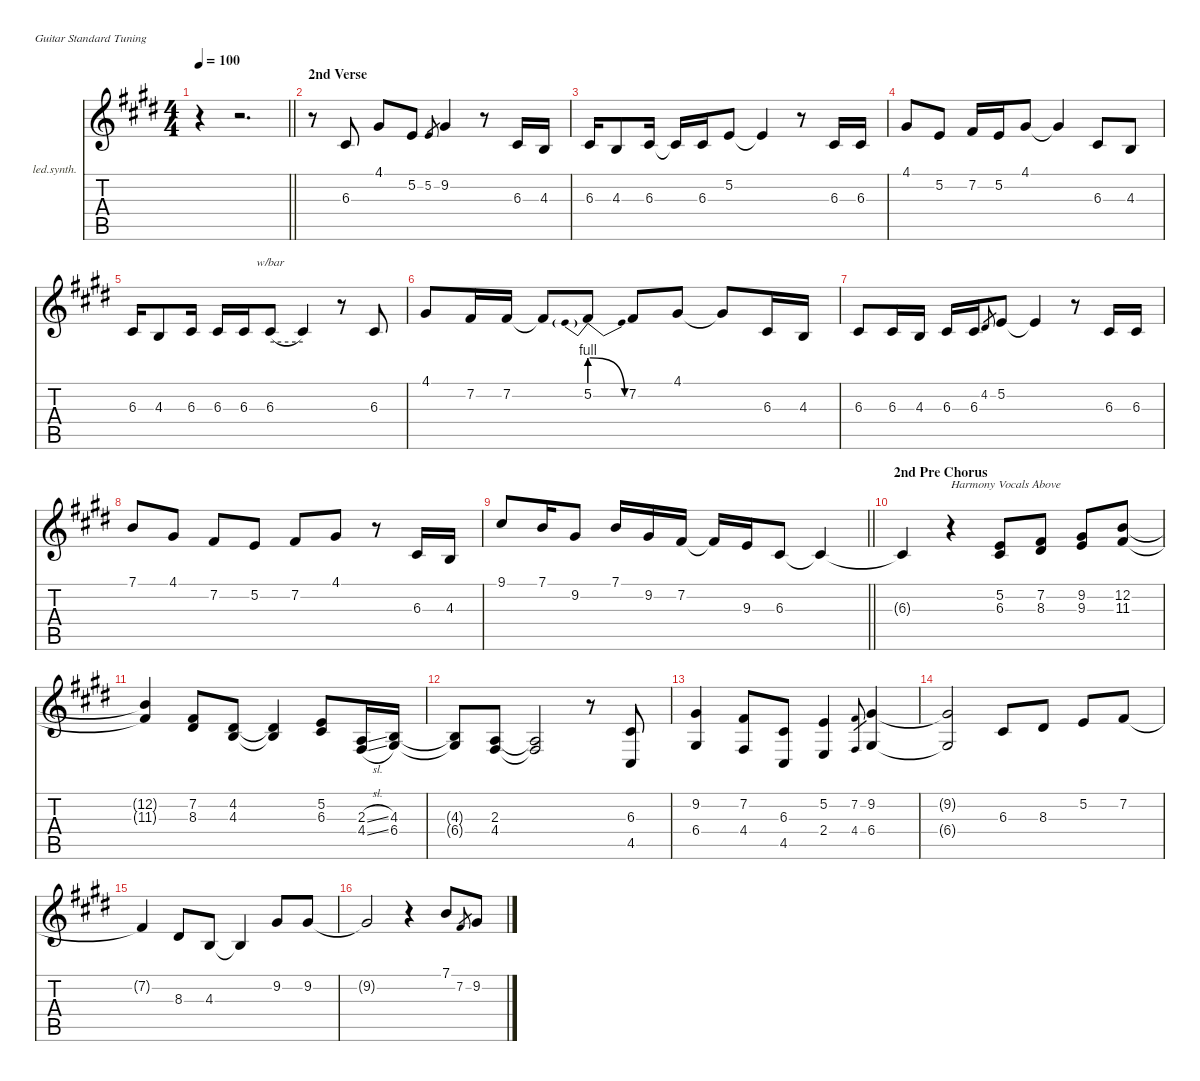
\defaultSystemsLayout 4
\hideDynamics
\bracketExtendMode nobrackets
\firstSystemTrackNameOrientation horizontal
\otherSystemsTrackNameOrientation horizontal
\track ("Vocals" "led.synth.") {instrument lead6voice}
\staff {score tabs}
\tuning (E4 B3 G3 D3 A2 E2)
\ts (4 4)
\tempo 100
\clef g2
\barLineRight lightlight
\ks c#minor
r.4{dy f} r.2{d} |
\section ("" "2nd Verse")
r.8 6.3{acc #}.8 4.1{acc #}.8 5.2{acc forcenatural}.8 5.2{acc forcenatural}.8{gr dy mf} 9.2{acc #}.4{dy f} r.8 6.3{acc #}.16 4.3{acc forcenatural}.16 |
6.3{acc #}.16 4.3{acc forcenatural}.8 6.3{acc #}.16 6.3{t acc #}.16 6.3{acc #}.16 5.2{acc forcenatural}.8 5.2{t acc forcenatural}.4 r.8 6.3{acc #}.16 6.3{acc #}.16 |
4.1{acc #}.8 5.2{acc forcenatural}.8 7.2{acc #}.16 5.2{acc forcenatural}.16 4.1{acc #}.8 4.1{t acc #}.4 6.3{acc #}.8 4.3{acc forcenatural}.8 |
6.3{acc #}.16 4.3{acc forcenatural}.8 6.3{acc #}.16 6.3{acc #}.16 6.3{acc #}.16 6.3{acc #}.8{tbe (hold default 0 0 60 0)} 6.3{t acc #}.4 r.8 6.3{acc #}.8 |
4.1{acc #}.8 7.2{acc #}.16 7.2{acc #}.16 7.2{t acc #}.8 5.2{be (prebendrelease 0 4 39.999998399999996 0)}.8 7.2{acc #}.8 4.1{acc #}.8 4.1{t acc #}.8 6.3{acc #}.16 4.3{acc forcenatural}.16 |
6.3{acc #}.8 6.3{acc #}.16 4.3{acc forcenatural}.16 6.3{acc #}.16 6.3{acc #}.16 4.2{acc #}.8{gr dy mf} 5.2{acc forcenatural}.8{dy f} 5.2{t acc forcenatural}.4 r.8 6.3{acc #}.16 6.3{acc #}.16 |
7.1{acc forcenatural}.8 4.1{acc #}.8 7.2{acc #}.8 5.2{acc forcenatural}.8 7.2{acc #}.8 4.1{acc #}.8 r.8 6.3{acc #}.16 4.3{acc forcenatural}.16 |
\barLineRight lightlight
9.1{acc #}.8 7.1{acc forcenatural}.16 9.2{acc #}.8 7.1{acc forcenatural}.16 9.2{acc #}.16 7.2{acc #}.16 7.2{t acc #}.16 9.3{acc forcenatural}.16 6.3{acc #}.8 6.3{t acc #}.4 |
\section ("" "2nd Pre Chorus")
6.3{t acc #}.4 r.4{txt "Harmony Vocals Above"} (5.2{acc forcenatural} 6.3{acc #}).8 (7.2{acc #} 8.3{acc #}).8 (9.2{acc #} 9.3{acc forcenatural}).8 (12.2{acc forcenatural} 11.3{acc #}).8 |
(12.2{t acc forcenatural} 11.3{t acc #}).4 (7.2{acc #} 8.3{acc #}).8 (4.2{acc #} 4.3{acc forcenatural}).8 (4.2{t acc #} 4.3{t acc forcenatural}).4 (5.2{acc forcenatural} 6.3{acc #}).8 (2.3{sl acc forcenatural} 4.4{sl acc #}).16 (4.3{acc forcenatural} 6.4{acc #}).16 |
(4.3{t acc forcenatural} 6.4{t acc #}).8 (2.3{acc forcenatural} 4.4{acc #}).8 (2.3{t acc forcenatural} 4.4{t acc #}).2 r.8 (6.3{acc #} 4.5{acc #}).8 |
(9.2{acc #} 6.4{acc #}).4 (7.2{acc #} 4.4{acc #}).8 (6.3{acc #} 4.5{acc #}).8 (5.2{acc forcenatural} 2.4{acc forcenatural}).4 (7.2{acc #} 4.4{acc #}).8{gr dy mf} (9.2{acc #} 6.4{acc #}).4{dy f} |
(9.2{t acc #} 6.4{t acc #}).2 6.3{acc #}.8 8.3{acc #}.8 5.2{acc forcenatural}.8 7.2{acc #}.8 |
7.2{t acc #}.4 8.3{acc #}.8 4.3{acc forcenatural}.8 4.3{t acc forcenatural}.4 9.2{acc #}.8 9.2{acc #}.8 |
9.2{t acc #}.2 r.4 7.1{acc forcenatural}.8 7.2{acc #}.8{gr dy mf} 9.2{acc #}.8{dy f}
